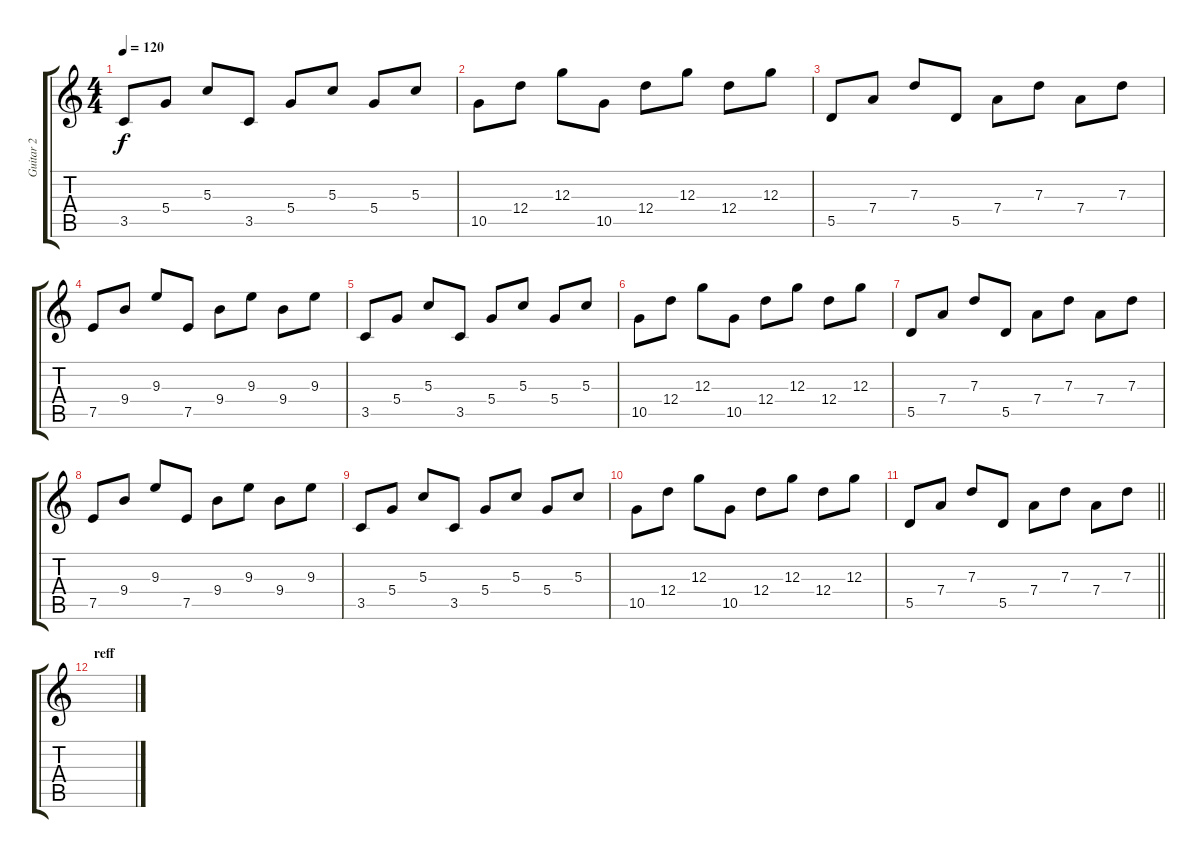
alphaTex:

\track ("Guitar 2" "Guitar 2") {instrument distortionguitar}
\staff {score tabs}
\tuning (E4 B3 G3 D3 A2 E2) {hide}
\ts (4 4)
\tempo 120
\clef g2
\ks c
3.5.8{dy f} 5.4.8 5.3.8 3.5.8 5.4.8 5.3.8 5.4.8 5.3.8 |
10.5.8 12.4.8 12.3.8 10.5.8 12.4.8 12.3.8 12.4.8 12.3.8 |
5.5.8 7.4.8 7.3.8 5.5.8 7.4.8 7.3.8 7.4.8 7.3.8 |
7.5.8 9.4.8 9.3.8 7.5.8 9.4.8 9.3.8 9.4.8 9.3.8 |
3.5.8 5.4.8 5.3.8 3.5.8 5.4.8 5.3.8 5.4.8 5.3.8 |
10.5.8 12.4.8 12.3.8 10.5.8 12.4.8 12.3.8 12.4.8 12.3.8 |
5.5.8 7.4.8 7.3.8 5.5.8 7.4.8 7.3.8 7.4.8 7.3.8 |
7.5.8 9.4.8 9.3.8 7.5.8 9.4.8 9.3.8 9.4.8 9.3.8 |
3.5.8 5.4.8 5.3.8 3.5.8 5.4.8 5.3.8 5.4.8 5.3.8 |
10.5.8 12.4.8 12.3.8 10.5.8 12.4.8 12.3.8 12.4.8 12.3.8 |
\barLineRight lightlight
5.5.8 7.4.8 7.3.8 5.5.8 7.4.8 7.3.8 7.4.8 7.3.8 |
\section ("" "reff")
